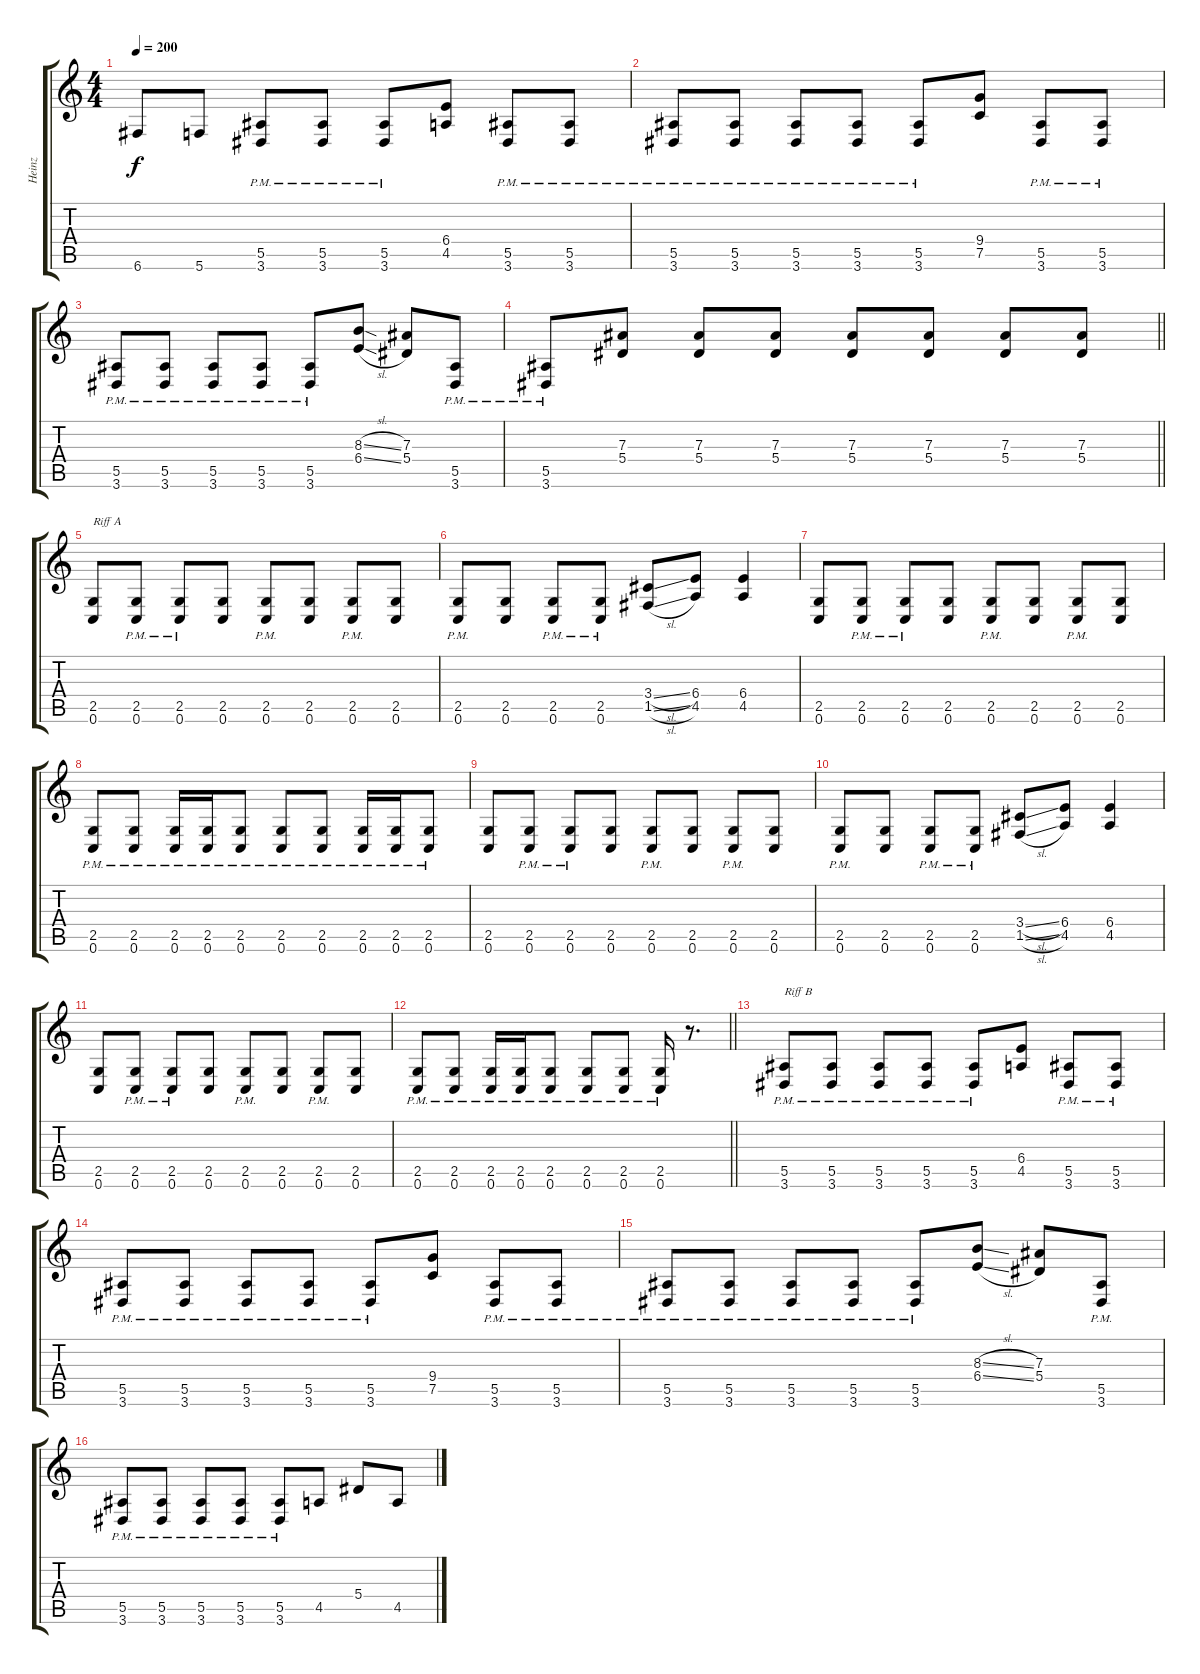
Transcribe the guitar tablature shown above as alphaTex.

\track ("Heinz" "Heinz") {instrument distortionguitar}
\staff {score tabs}
\tuning (C4 G3 Eb3 Bb2 F2 C2) {hide}
\ts (4 4)
\tempo 200
\clef g2
\ks c
6.6.8{dy f} 5.6.8 (5.5{pm} 3.6{pm}).8 (5.5{pm} 3.6{pm}).8 (5.5{pm} 3.6{pm}).8 (6.4 4.5).8 (5.5{pm} 3.6{pm}).8 (5.5{pm} 3.6{pm}).8 |
(5.5{pm} 3.6{pm}).8 (5.5{pm} 3.6{pm}).8 (5.5{pm} 3.6{pm}).8 (5.5{pm} 3.6{pm}).8 (5.5{pm} 3.6{pm}).8 (9.4 7.5).8 (5.5{pm} 3.6{pm}).8 (5.5{pm} 3.6{pm}).8 |
(5.5{pm} 3.6{pm}).8 (5.5{pm} 3.6{pm}).8 (5.5{pm} 3.6{pm}).8 (5.5{pm} 3.6{pm}).8 (5.5{pm} 3.6{pm}).8 (8.3{sl} 6.4{sl}).8 (7.3 5.4).8 (5.5{pm} 3.6{pm}).8 |
\barLineRight lightlight
(5.5{pm} 3.6{pm}).8 (7.3 5.4).8 (7.3 5.4).8 (7.3 5.4).8 (7.3 5.4).8 (7.3 5.4).8 (7.3 5.4).8 (7.3 5.4).8 |
(2.5 0.6).8{txt "Riff A"} (2.5{pm} 0.6{pm}).8 (2.5{pm} 0.6{pm}).8 (2.5 0.6).8 (2.5{pm} 0.6{pm}).8 (2.5 0.6).8 (2.5{pm} 0.6{pm}).8 (2.5 0.6).8 |
(2.5{pm} 0.6{pm}).8 (2.5 0.6).8 (2.5{pm} 0.6{pm}).8 (2.5{pm} 0.6{pm}).8 (3.4{sl} 1.5{sl}).8 (6.4 4.5).8 (6.4 4.5).4 |
(2.5 0.6).8 (2.5{pm} 0.6{pm}).8 (2.5{pm} 0.6{pm}).8 (2.5 0.6).8 (2.5{pm} 0.6{pm}).8 (2.5 0.6).8 (2.5{pm} 0.6{pm}).8 (2.5 0.6).8 |
(2.5{pm} 0.6{pm}).8 (2.5{pm} 0.6{pm}).8 (2.5{pm} 0.6{pm}).16 (2.5{pm} 0.6{pm}).16 (2.5{pm} 0.6{pm}).8 (2.5{pm} 0.6{pm}).8 (2.5{pm} 0.6{pm}).8 (2.5{pm} 0.6{pm}).16 (2.5{pm} 0.6{pm}).16 (2.5{pm} 0.6{pm}).8 |
(2.5 0.6).8 (2.5{pm} 0.6{pm}).8 (2.5{pm} 0.6{pm}).8 (2.5 0.6).8 (2.5{pm} 0.6{pm}).8 (2.5 0.6).8 (2.5{pm} 0.6{pm}).8 (2.5 0.6).8 |
(2.5{pm} 0.6{pm}).8 (2.5 0.6).8 (2.5{pm} 0.6{pm}).8 (2.5{pm} 0.6{pm}).8 (3.4{sl} 1.5{sl}).8 (6.4 4.5).8 (6.4 4.5).4 |
(2.5 0.6).8 (2.5{pm} 0.6{pm}).8 (2.5{pm} 0.6{pm}).8 (2.5 0.6).8 (2.5{pm} 0.6{pm}).8 (2.5 0.6).8 (2.5{pm} 0.6{pm}).8 (2.5 0.6).8 |
\barLineRight lightlight
(2.5{pm} 0.6{pm}).8 (2.5{pm} 0.6{pm}).8 (2.5{pm} 0.6{pm}).16 (2.5{pm} 0.6{pm}).16 (2.5{pm} 0.6{pm}).8 (2.5{pm} 0.6{pm}).8 (2.5{pm} 0.6{pm}).8 (2.5{pm} 0.6{pm}).16 r.8{d} |
(5.5{pm} 3.6).8{txt "Riff B"} (5.5{pm} 3.6{pm}).8 (5.5{pm} 3.6{pm}).8 (5.5{pm} 3.6{pm}).8 (5.5{pm} 3.6{pm}).8 (6.4 4.5).8 (5.5{pm} 3.6{pm}).8 (5.5{pm} 3.6{pm}).8 |
(5.5{pm} 3.6{pm}).8 (5.5{pm} 3.6{pm}).8 (5.5{pm} 3.6{pm}).8 (5.5{pm} 3.6{pm}).8 (5.5{pm} 3.6{pm}).8 (9.4 7.5).8 (5.5{pm} 3.6{pm}).8 (5.5{pm} 3.6{pm}).8 |
(5.5{pm} 3.6{pm}).8 (5.5{pm} 3.6{pm}).8 (5.5{pm} 3.6{pm}).8 (5.5{pm} 3.6{pm}).8 (5.5{pm} 3.6{pm}).8 (8.3{sl} 6.4{sl}).8 (7.3 5.4).8 (5.5{pm} 3.6{pm}).8 |
(5.5{pm} 3.6{pm}).8 (5.5{pm} 3.6{pm}).8 (5.5{pm} 3.6{pm}).8 (5.5{pm} 3.6{pm}).8 (5.5{pm} 3.6{pm}).8 4.5.8 5.4.8 4.5.8
